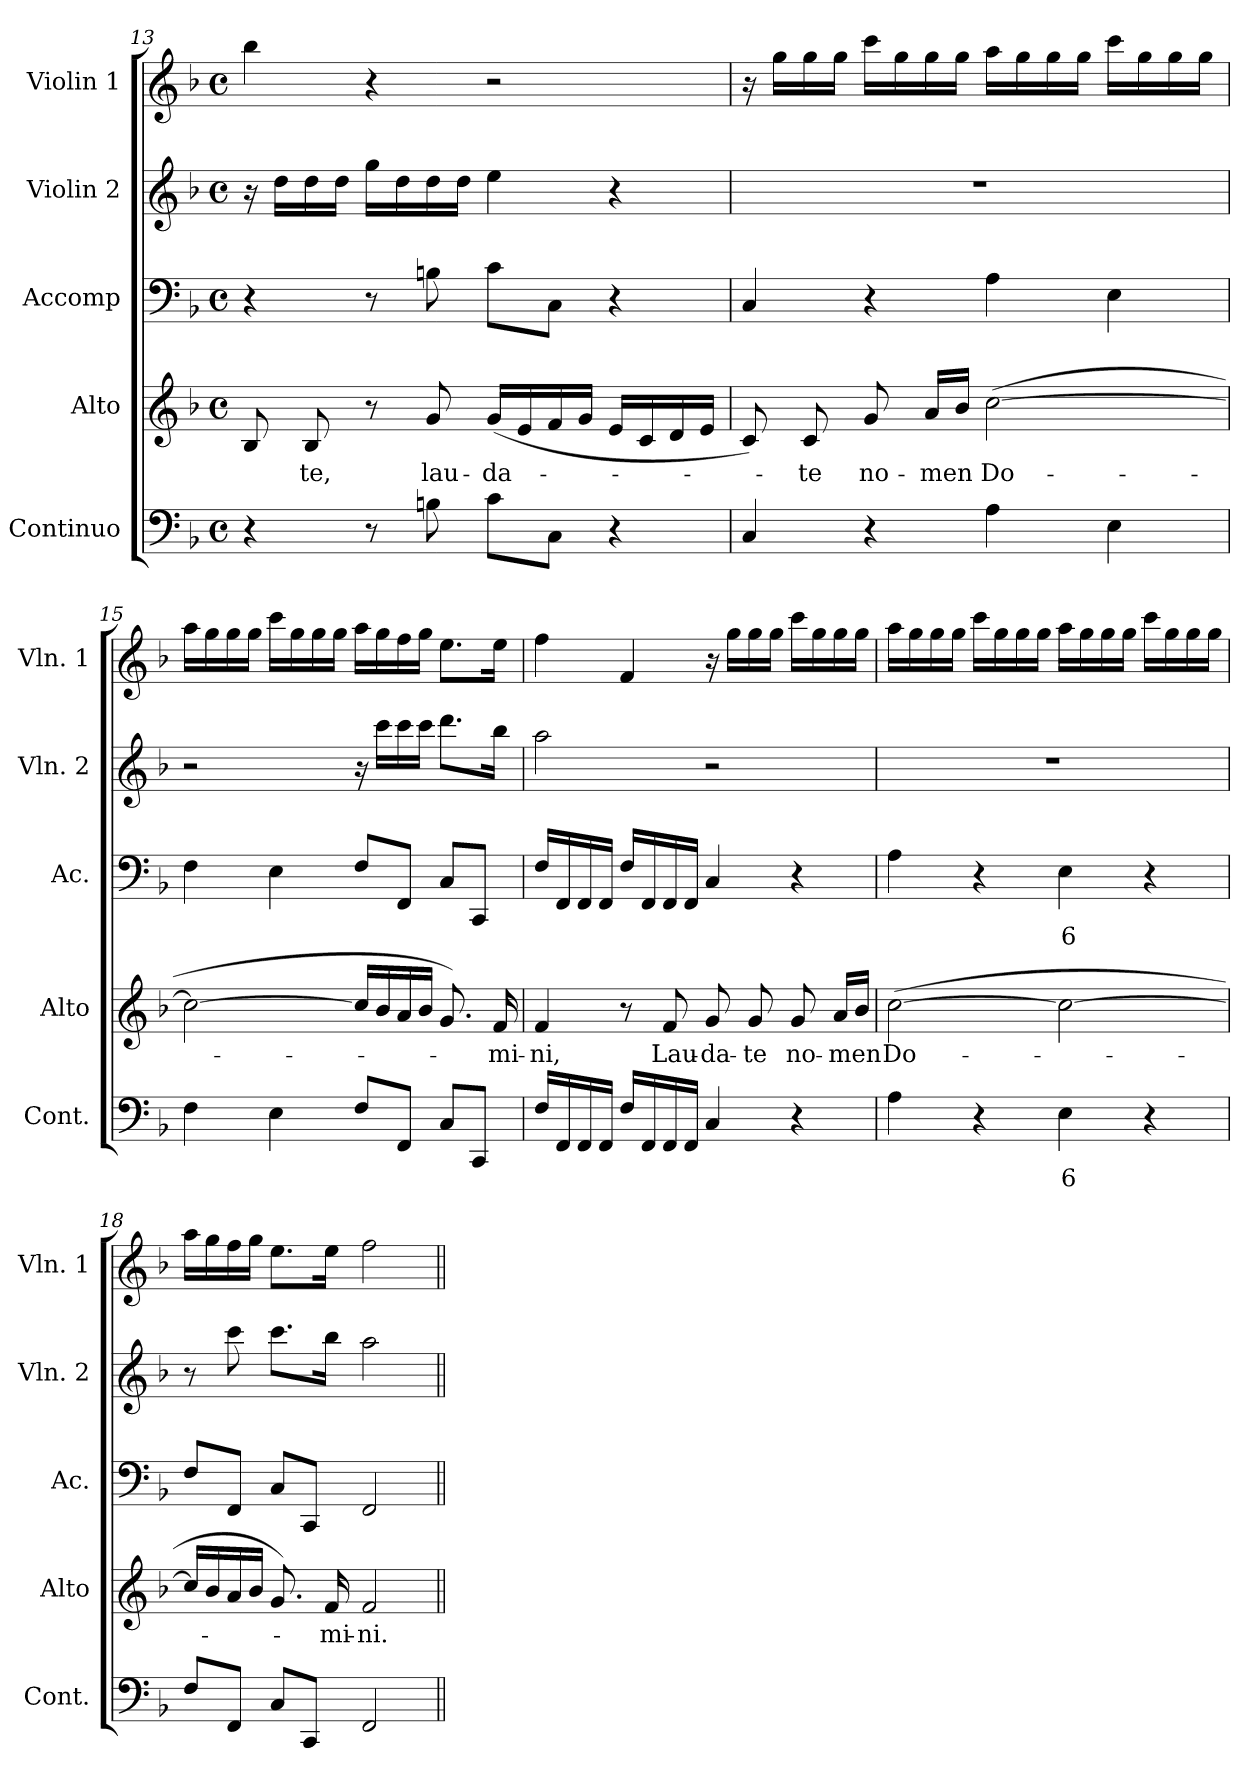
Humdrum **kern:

**kern	**text	**kern	**text	**kern	**text	**kern	**kern
*part5	*part5	*part4	*part4	*part3	*part3	*part2	*part1
*staff5	*staff5	*staff4	*staff4	*staff3	*staff3	*staff2	*staff1
*I"Continuo	*	*I"Alto	*	*I"Accomp	*	*I"Violin 2	*I"Violin 1
*I'Cont.	*	*I'Alto	*	*I'Ac.	*	*I'Vln. 2	*I'Vln. 1
*clefF4	*	*clefG2	*	*clefF4	*	*clefG2	*clefG2
*k[b-]	*	*k[b-]	*	*k[b-]	*	*k[b-]	*k[b-]
*F:	*	*F:	*	*F:	*	*F:	*F:
*M4/4	*	*M4/4	*	*M4/4	*	*M4/4	*M4/4
*met(c)	*	*met(c)	*	*met(c)	*	*met(c)	*met(c)
=13	=13	=13	=13	=13	=13	=13	=13
4r	.	8B-i/	.	4r	.	16r	4bb-i\
.	.	.	.	.	.	16ddi\LL	.
!	!	!	!LO:LY:b:color=#000000	!	!	!	!
.	.	8B-i/	-te,	.	.	16ddi\	.
.	.	.	.	.	.	16ddi\JJ	.
8r	.	8r	.	8r	.	16ggi\LL	4r
.	.	.	.	.	.	16ddi\	.
!	!	!	!LO:LY:b:color=#000000	!	!	!	!
8Bni\	.	8gi/	lau-	8Bni\	.	16ddi\	.
.	.	.	.	.	.	16ddi\JJ	.
!	!	!	!LO:LY:b:color=#000000	!	!	!	!
8ci\L	.	(16gi/LL	-da-	8ci\L	.	4eei\	2r
.	.	16ei/	.	.	.	.	.
8Ci\J	.	16fi/	.	8Ci\J	.	.	.
.	.	16gi/JJ	.	.	.	.	.
4r	.	16ei/LL	.	4r	.	4r	.
.	.	16ci/	.	.	.	.	.
.	.	16di/	.	.	.	.	.
.	.	16ei/JJ	.	.	.	.	.
=14	=14	=14	=14	=14	=14	=14	=14
4Ci/	.	8ci/)	.	4Ci/	.	1r	16r
.	.	.	.	.	.	.	16ggi\LL
!	!	!	!LO:LY:b:color=#000000	!	!	!	!
.	.	8ci/	-te	.	.	.	16ggi\
.	.	.	.	.	.	.	16ggi\JJ
!	!	!	!LO:LY:b:color=#000000	!	!	!	!
4r	.	8gi/	no-	4r	.	.	16ccci\LL
.	.	.	.	.	.	.	16ggi\
!	!	!	!LO:LY:b:color=#000000	!	!	!	!
.	.	16ai/LL	-men	.	.	.	16ggi\
.	.	16b-i/JJ	.	.	.	.	16ggi\JJ
!	!	!	!LO:LY:b:color=#000000	!	!	!	!
4Ai\	.	([2cci\	Do-	4Ai\	.	.	16aai\LL
.	.	.	.	.	.	.	16ggi\
.	.	.	.	.	.	.	16ggi\
.	.	.	.	.	.	.	16ggi\JJ
4Ei\	.	.	.	4Ei\	.	.	16ccci\LL
.	.	.	.	.	.	.	16ggi\
.	.	.	.	.	.	.	16ggi\
.	.	.	.	.	.	.	16ggi\JJ
!!LO:LB:g=z
=15	=15	=15	=15	=15	=15	=15	=15
4Fi\	.	2cci\_	.	4Fi\	.	2r	16aai\LL
.	.	.	.	.	.	.	16ggi\
.	.	.	.	.	.	.	16ggi\
.	.	.	.	.	.	.	16ggi\JJ
4Ei\	.	.	.	4Ei\	.	.	16ccci\LL
.	.	.	.	.	.	.	16ggi\
.	.	.	.	.	.	.	16ggi\
.	.	.	.	.	.	.	16ggi\JJ
8Fi/L	.	16cci/LL]	.	8Fi/L	.	16r	16aai\LL
.	.	16b-i/	.	.	.	16ccci\LL	16ggi\
8FFi/J	.	16ai/	.	8FFi/J	.	16ccci\	16ffi\
.	.	16b-i/JJ	.	.	.	16ccci\JJ	16ggi\JJ
8Ci/L	.	8.gi/)	.	8Ci/L	.	8.dddi\L	8.eei\L
8CCi/J	.	.	.	8CCi/J	.	.	.
!	!	!	!LO:LY:b:color=#000000	!	!	!	!
.	.	16fi/	-mi-	.	.	16bb-i\Jk	16eei\Jk
=16	=16	=16	=16	=16	=16	=16	=16
!	!	!	!LO:LY:b:color=#000000	!	!	!	!
16Fi/LL	.	4fi/	-ni,	16Fi/LL	.	2aai\	4ffi\
16FFi/	.	.	.	16FFi/	.	.	.
16FFi/	.	.	.	16FFi/	.	.	.
16FFi/JJ	.	.	.	16FFi/JJ	.	.	.
16Fi/LL	.	8r	.	16Fi/LL	.	.	4fi/
16FFi/	.	.	.	16FFi/	.	.	.
!	!	!	!LO:LY:b:color=#000000	!	!	!	!
16FFi/	.	8fi/	Lau-	16FFi/	.	.	.
16FFi/JJ	.	.	.	16FFi/JJ	.	.	.
!	!	!	!LO:LY:b:color=#000000	!	!	!	!
4Ci/	.	8gi/	-da-	4Ci/	.	2r	16r
.	.	.	.	.	.	.	16ggi\LL
!	!	!	!LO:LY:b:color=#000000	!	!	!	!
.	.	8gi/	-te	.	.	.	16ggi\
.	.	.	.	.	.	.	16ggi\JJ
!	!	!	!LO:LY:b:color=#000000	!	!	!	!
4r	.	8gi/	no-	4r	.	.	16ccci\LL
.	.	.	.	.	.	.	16ggi\
!	!	!	!LO:LY:b:color=#000000	!	!	!	!
.	.	16ai/LL	-men	.	.	.	16ggi\
.	.	16b-i/JJ	.	.	.	.	16ggi\JJ
=17	=17	=17	=17	=17	=17	=17	=17
!	!	!	!LO:LY:b:color=#000000	!	!	!	!
4Ai\	.	([2cci\	Do-	4Ai\	.	1r	16aai\LL
.	.	.	.	.	.	.	16ggi\
.	.	.	.	.	.	.	16ggi\
.	.	.	.	.	.	.	16ggi\JJ
4r	.	.	.	4r	.	.	16ccci\LL
.	.	.	.	.	.	.	16ggi\
.	.	.	.	.	.	.	16ggi\
.	.	.	.	.	.	.	16ggi\JJ
!	!LO:LY:b:color=#000000	!	!	!	!	!	!
!	!	!	!	!	!LO:LY:b:color=#000000	!	!
4Ei\	6	2cci\_	.	4Ei\	6	.	16aai\LL
.	.	.	.	.	.	.	16ggi\
.	.	.	.	.	.	.	16ggi\
.	.	.	.	.	.	.	16ggi\JJ
4r	.	.	.	4r	.	.	16ccci\LL
.	.	.	.	.	.	.	16ggi\
.	.	.	.	.	.	.	16ggi\
.	.	.	.	.	.	.	16ggi\JJ
=18	=18	=18	=18	=18	=18	=18	=18
8Fi/L	.	16cci/LL]	.	8Fi/L	.	8r	16aai\LL
.	.	16b-i/	.	.	.	.	16ggi\
8FFi/J	.	16ai/	.	8FFi/J	.	8ccci\	16ffi\
.	.	16b-i/JJ	.	.	.	.	16ggi\JJ
8Ci/L	.	8.gi/)	.	8Ci/L	.	8.ccci\L	8.eei\L
8CCi/J	.	.	.	8CCi/J	.	.	.
!	!	!	!LO:LY:b:color=#000000	!	!	!	!
.	.	16fi/	-mi-	.	.	16bb-i\Jk	16eei\Jk
!	!	!	!LO:LY:b:color=#000000	!	!	!	!
2FFi/	.	2fi/	-ni.	2FFi/	.	2aai\	2ffi\
=||	=||	=||	=||	=||	=||	=||	=||
*-	*-	*-	*-	*-	*-	*-	*-
